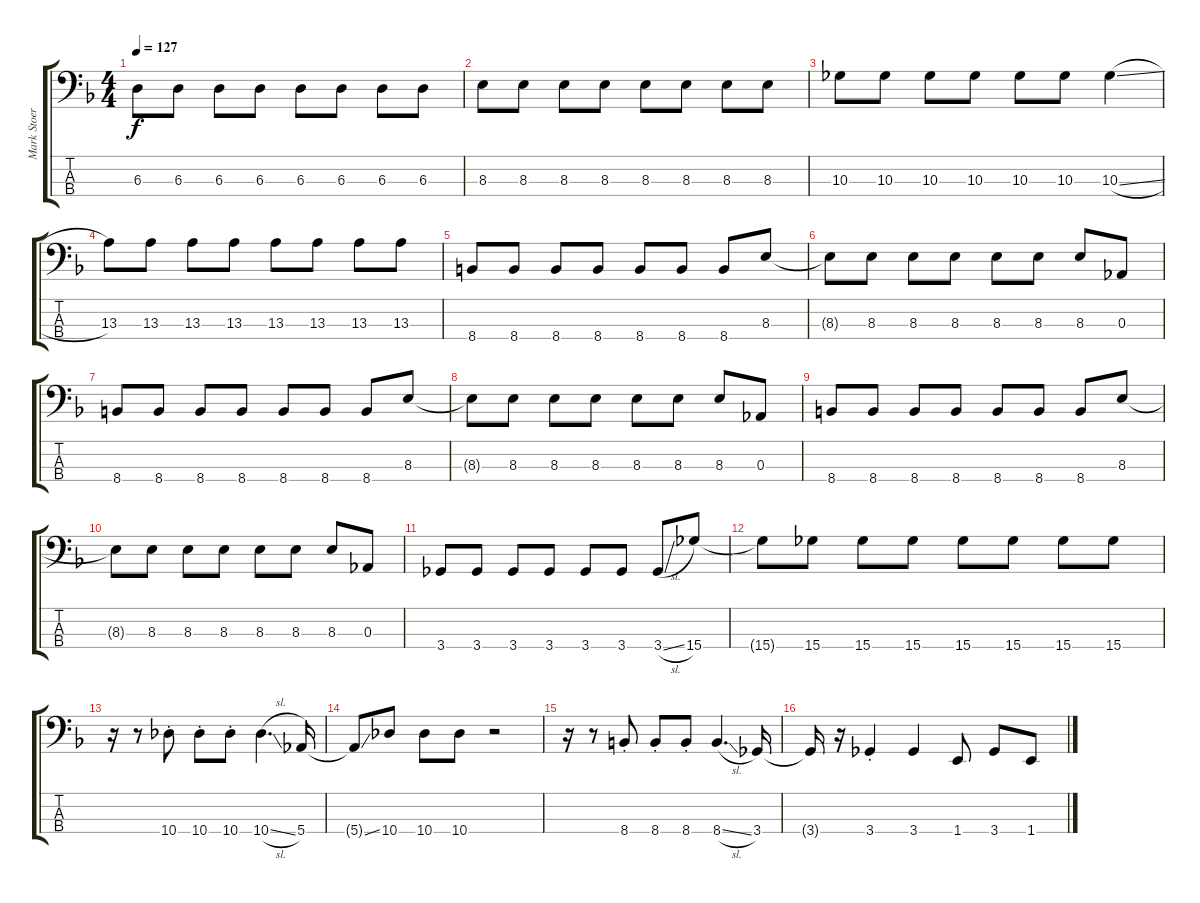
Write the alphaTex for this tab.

\track ("Mark Stoermer" "Mark Stoer") {instrument electricbassfinger}
\staff {score tabs}
\tuning (Gb2 Db2 Ab1 Eb1) {hide}
\ts (4 4)
\tempo 127
\clef f4
\ks f
6.3.8{dy f} 6.3.8 6.3.8 6.3.8 6.3.8 6.3.8 6.3.8 6.3.8 |
8.3.8 8.3.8 8.3.8 8.3.8 8.3.8 8.3.8 8.3.8 8.3.8 |
10.3.8 10.3.8 10.3.8 10.3.8 10.3.8 10.3.8 10.3{sl}.4 |
13.3.8 13.3.8 13.3.8 13.3.8 13.3.8 13.3.8 13.3.8 13.3.8 |
8.4.8 8.4.8 8.4.8 8.4.8 8.4.8 8.4.8 8.4.8 8.3.8 |
8.3{t}.8 8.3.8 8.3.8 8.3.8 8.3.8 8.3.8 8.3.8 0.3.8 |
8.4.8 8.4.8 8.4.8 8.4.8 8.4.8 8.4.8 8.4.8 8.3.8 |
8.3{t}.8 8.3.8 8.3.8 8.3.8 8.3.8 8.3.8 8.3.8 0.3.8 |
8.4.8 8.4.8 8.4.8 8.4.8 8.4.8 8.4.8 8.4.8 8.3.8 |
8.3{t}.8 8.3.8 8.3.8 8.3.8 8.3.8 8.3.8 8.3.8 0.3.8 |
3.4.8 3.4.8 3.4.8 3.4.8 3.4.8 3.4.8 3.4{sl}.8 15.4.8 |
15.4{t}.8 15.4.8 15.4.8 15.4.8 15.4.8 15.4.8 15.4.8 15.4.8 |
r.16 r.8 10.4{st}.8 10.4{st}.8 10.4{st}.8 10.4{sl}.4{d} 5.4.16 |
5.4{ss t}.8 10.4.8 10.4.8 10.4.8 r.2 |
r.16 r.8 8.4{st}.8 8.4{st}.8 8.4{st}.8 8.4{sl}.4{d} 3.4.16 |
3.4{t}.16 r.16 3.4{st}.4 3.4.4 1.4.8 3.4.8 1.4.8
